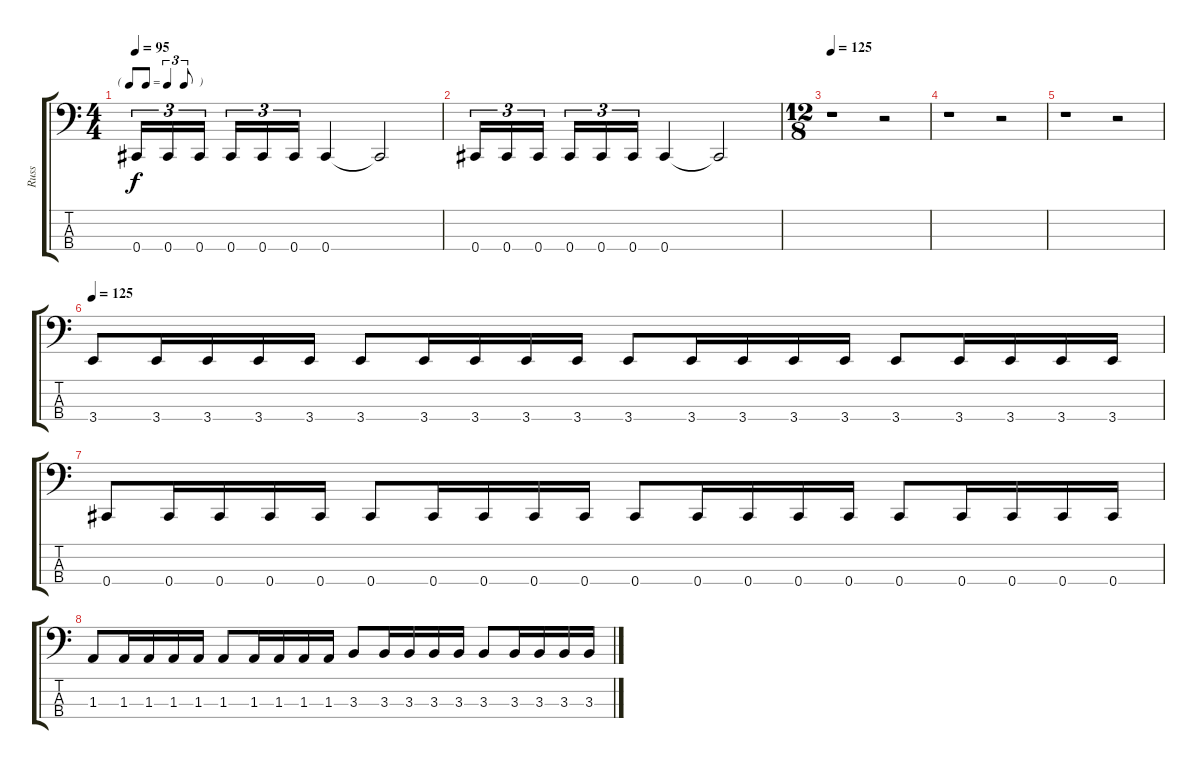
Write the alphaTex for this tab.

\track ("Russ" "Russ") {instrument electricbassfinger}
\staff {score tabs}
\tuning (Gb2 Db2 Ab1 Db1) {hide}
\ts (4 4)
\tf triplet8th
\tempo 95
\clef f4
\ks c
0.4.16{tu (3 2) dy f} 0.4.16{tu (3 2)} 0.4.16{tu (3 2)} 0.4.16{tu (3 2)} 0.4.16{tu (3 2)} 0.4.16{tu (3 2)} 0.4.4 0.4{t}.2 |
0.4.16{tu (3 2)} 0.4.16{tu (3 2)} 0.4.16{tu (3 2)} 0.4.16{tu (3 2)} 0.4.16{tu (3 2)} 0.4.16{tu (3 2)} 0.4.4 0.4{t}.2 |
\ts (12 8)
\tempo 125
r.1 r.2 |
r.1 r.2 |
r.1 r.2 |
\tempo 125
3.4.8 3.4.16 3.4.16 3.4.16 3.4.16 3.4.8 3.4.16 3.4.16 3.4.16 3.4.16 3.4.8 3.4.16 3.4.16 3.4.16 3.4.16 3.4.8 3.4.16 3.4.16 3.4.16 3.4.16 |
0.4.8 0.4.16 0.4.16 0.4.16 0.4.16 0.4.8 0.4.16 0.4.16 0.4.16 0.4.16 0.4.8 0.4.16 0.4.16 0.4.16 0.4.16 0.4.8 0.4.16 0.4.16 0.4.16 0.4.16 |
1.3.8 1.3.16 1.3.16 1.3.16 1.3.16 1.3.8 1.3.16 1.3.16 1.3.16 1.3.16 3.3.8 3.3.16 3.3.16 3.3.16 3.3.16 3.3.8 3.3.16 3.3.16 3.3.16 3.3.16
